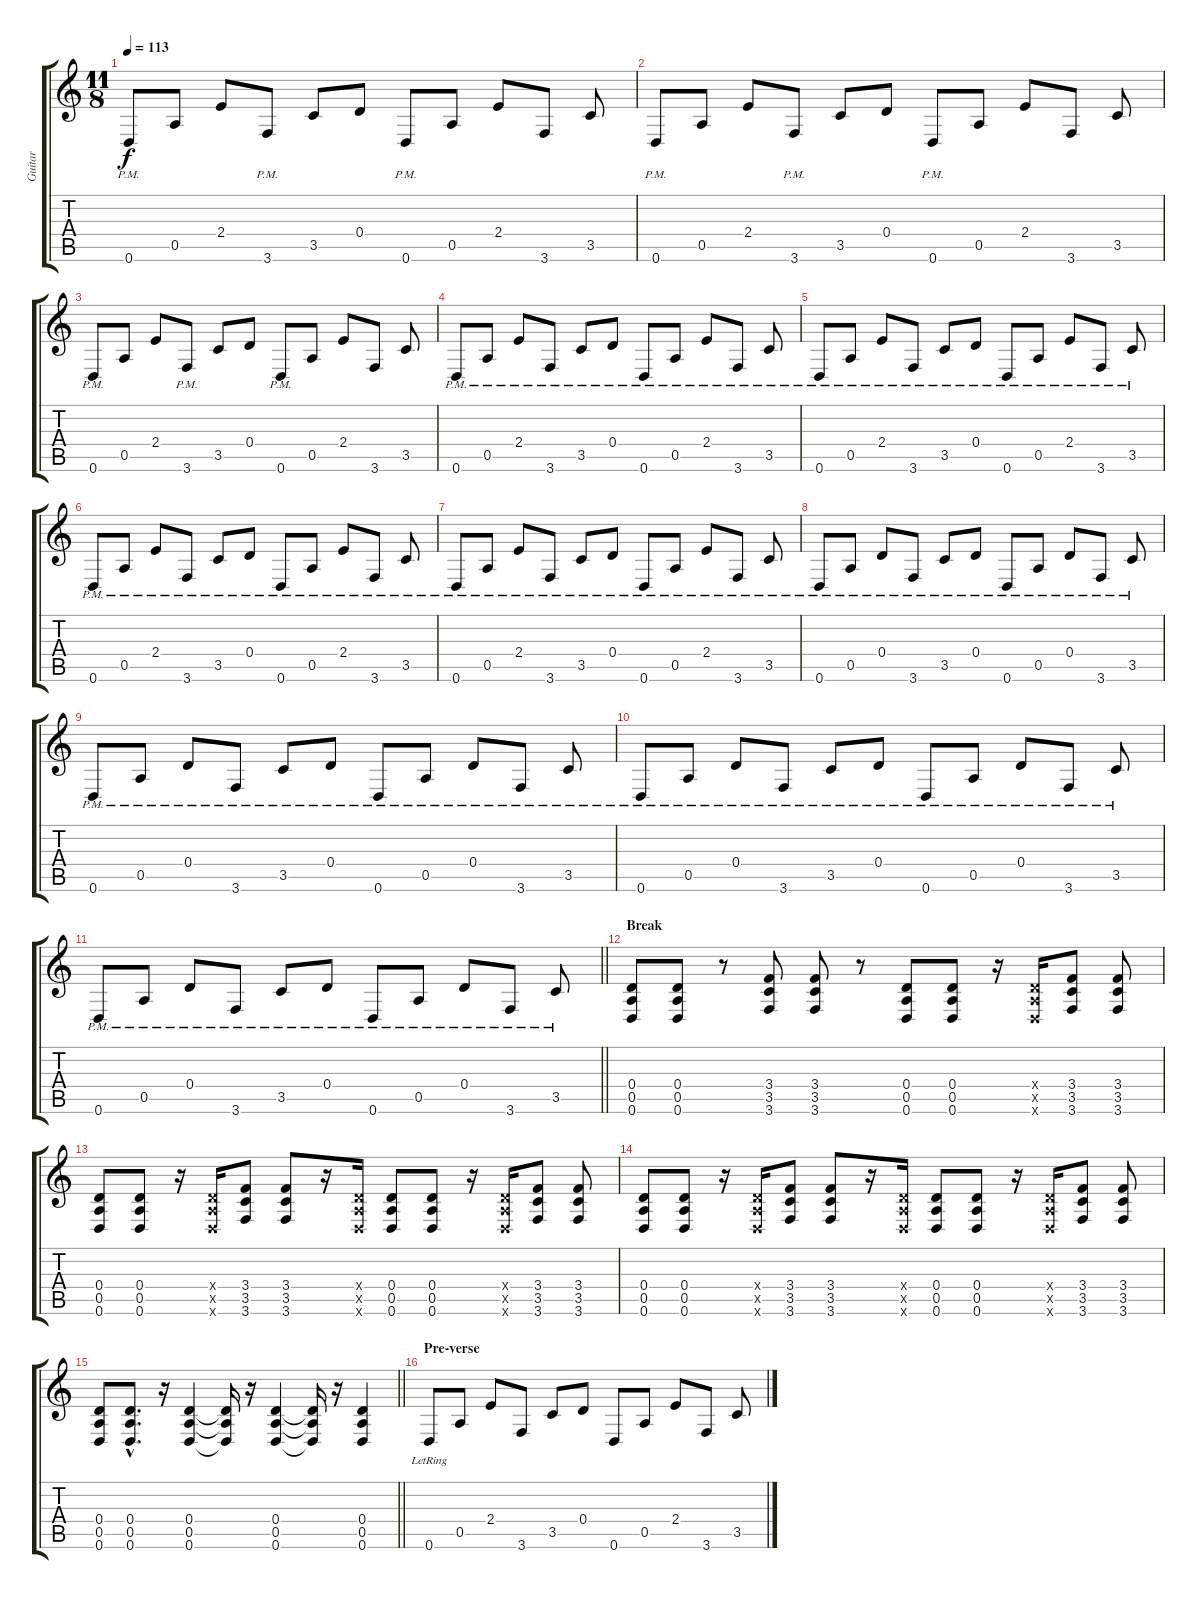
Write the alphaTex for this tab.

\track ("Guitar" "Guitar") {instrument distortionguitar}
\staff {score tabs}
\tuning (E4 B3 G3 D3 A2 D2) {hide}
\ts (11 8)
\tempo 113
\clef g2
\ks c
0.6{pm}.8{dy f} 0.5.8 2.4.8 3.6{pm}.8 3.5.8 0.4.8 0.6{pm}.8 0.5.8 2.4.8 3.6.8 3.5.8 |
0.6{pm}.8 0.5.8 2.4.8 3.6{pm}.8 3.5.8 0.4.8 0.6{pm}.8 0.5.8 2.4.8 3.6.8 3.5.8 |
0.6{pm}.8 0.5.8 2.4.8 3.6{pm}.8 3.5.8 0.4.8 0.6{pm}.8 0.5.8 2.4.8 3.6.8 3.5.8 |
0.6{pm}.8 0.5{pm}.8 2.4{pm}.8 3.6{pm}.8 3.5{pm}.8 0.4{pm}.8 0.6{pm}.8 0.5{pm}.8 2.4{pm}.8 3.6{pm}.8 3.5{pm}.8 |
0.6{pm}.8 0.5{pm}.8 2.4{pm}.8 3.6{pm}.8 3.5{pm}.8 0.4{pm}.8 0.6{pm}.8 0.5{pm}.8 2.4{pm}.8 3.6{pm}.8 3.5{pm}.8 |
0.6{pm}.8 0.5{pm}.8 2.4{pm}.8 3.6{pm}.8 3.5{pm}.8 0.4{pm}.8 0.6{pm}.8 0.5{pm}.8 2.4{pm}.8 3.6{pm}.8 3.5{pm}.8 |
0.6{pm}.8 0.5{pm}.8 2.4{pm}.8 3.6{pm}.8 3.5{pm}.8 0.4{pm}.8 0.6{pm}.8 0.5{pm}.8 2.4{pm}.8 3.6{pm}.8 3.5{pm}.8 |
0.6{pm}.8 0.5{pm}.8 0.4{pm}.8 3.6{pm}.8 3.5{pm}.8 0.4{pm}.8 0.6{pm}.8 0.5{pm}.8 0.4{pm}.8 3.6{pm}.8 3.5{pm}.8 |
0.6{pm}.8 0.5{pm}.8 0.4{pm}.8 3.6{pm}.8 3.5{pm}.8 0.4{pm}.8 0.6{pm}.8 0.5{pm}.8 0.4{pm}.8 3.6{pm}.8 3.5{pm}.8 |
0.6{pm}.8 0.5{pm}.8 0.4{pm}.8 3.6{pm}.8 3.5{pm}.8 0.4{pm}.8 0.6{pm}.8 0.5{pm}.8 0.4{pm}.8 3.6{pm}.8 3.5{pm}.8 |
\barLineRight lightlight
0.6{pm}.8 0.5{pm}.8 0.4{pm}.8 3.6{pm}.8 3.5{pm}.8 0.4{pm}.8 0.6{pm}.8 0.5{pm}.8 0.4{pm}.8 3.6{pm}.8 3.5{pm}.8 |
\section ("" "Break")
(0.4 0.5 0.6).8 (0.4 0.5 0.6).8 r.8 (3.4 3.5 3.6).8 (3.4 3.5 3.6).8 r.8 (0.4 0.5 0.6).8 (0.4 0.5 0.6).8 r.16 (0.4{x} 0.5{x} 0.6{x}).16 (3.4 3.5 3.6).8 (3.4 3.5 3.6).8 |
(0.4 0.5 0.6).8 (0.4 0.5 0.6).8 r.16 (0.4{x} 0.5{x} 0.6{x}).16 (3.4 3.5 3.6).8 (3.4 3.5 3.6).8 r.16 (0.4{x} 0.5{x} 0.6{x}).16 (0.4 0.5 0.6).8 (0.4 0.5 0.6).8 r.16 (0.4{x} 0.5{x} 0.6{x}).16 (3.4 3.5 3.6).8 (3.4 3.5 3.6).8 |
(0.4 0.5 0.6).8 (0.4 0.5 0.6).8 r.16 (0.4{x} 0.5{x} 0.6{x}).16 (3.4 3.5 3.6).8 (3.4 3.5 3.6).8 r.16 (0.4{x} 0.5{x} 0.6{x}).16 (0.4 0.5 0.6).8 (0.4 0.5 0.6).8 r.16 (0.4{x} 0.5{x} 0.6{x}).16 (3.4 3.5 3.6).8 (3.4 3.5 3.6).8 |
\barLineRight lightlight
(0.4 0.5 0.6).8 (0.4{hac} 0.5{hac} 0.6{hac}).8{d} r.16 (0.4 0.5 0.6).4 (0.4{t} 0.5{t} 0.6{t}).16 r.16 (0.4 0.5 0.6).4 (0.4{t} 0.5{t} 0.6{t}).16 r.16 (0.4 0.5 0.6).4 |
\section ("" "Pre-verse")
0.6{lr}.8 0.5.8 2.4.8 3.6.8 3.5.8 0.4.8 0.6.8 0.5.8 2.4.8 3.6.8 3.5.8
